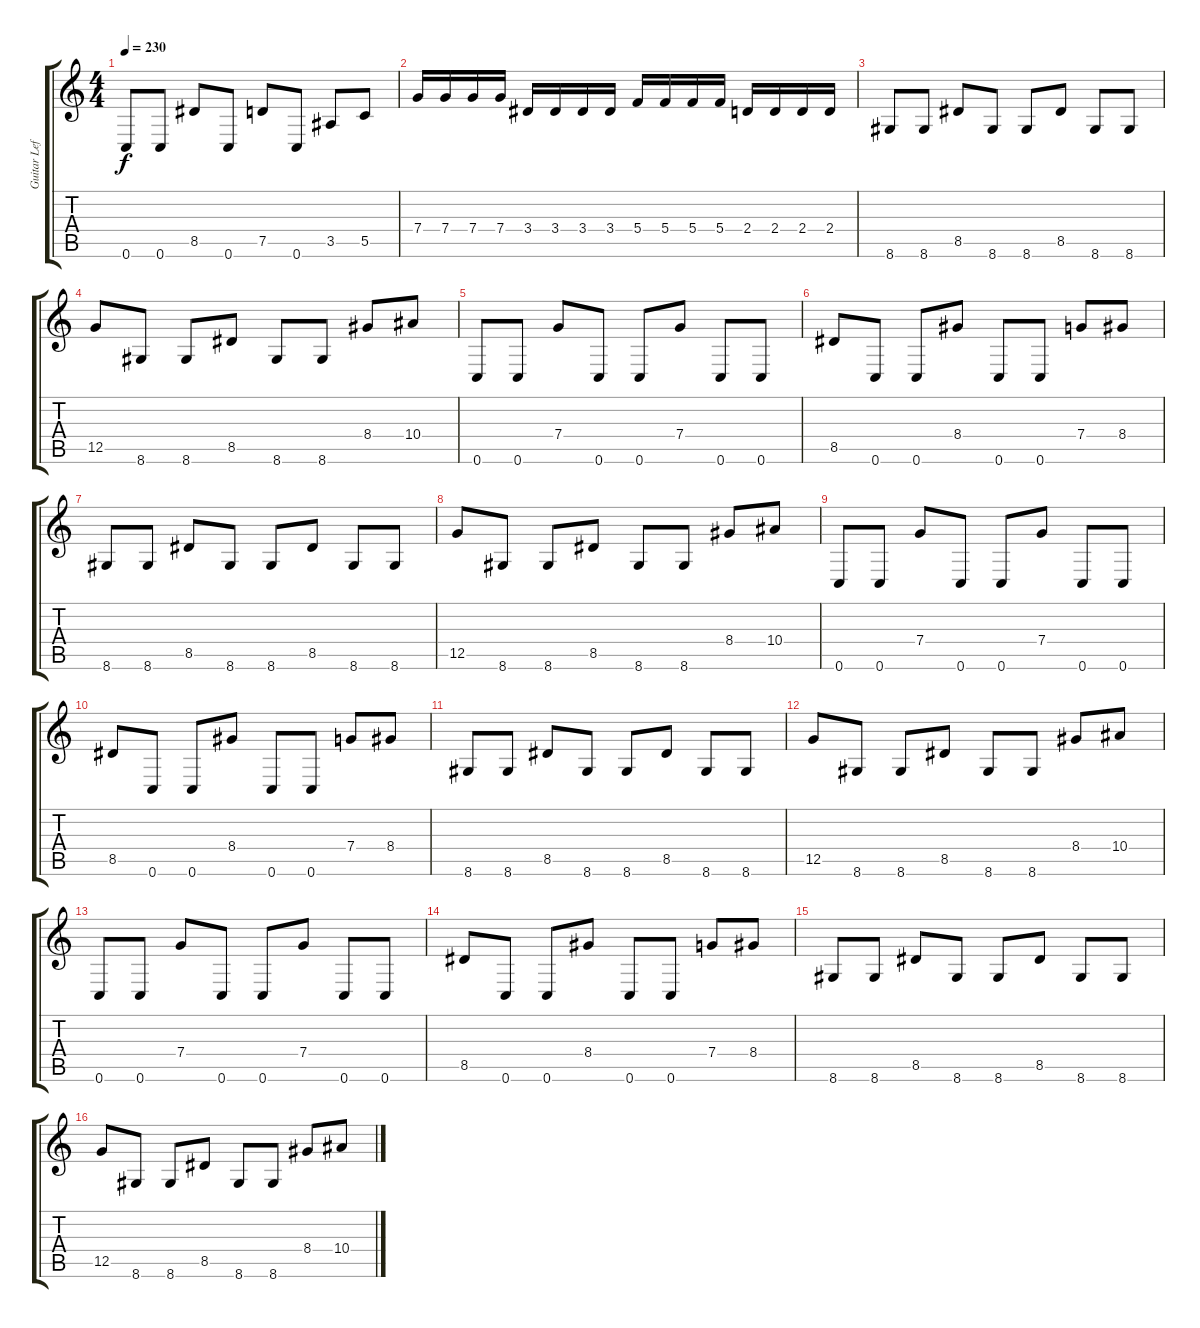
\track ("Guitar Left" "Guitar Lef") {instrument distortionguitar bank 255}
\staff {score tabs}
\tuning (D4 A3 F3 C3 G2 C2) {hide}
\ts (4 4)
\tempo 230
\clef g2
\ks c
0.6.8{dy f} 0.6.8 8.5.8 0.6.8 7.5.8 0.6.8 3.5.8 5.5.8 |
7.4.16 7.4.16 7.4.16 7.4.16 3.4.16 3.4.16 3.4.16 3.4.16 5.4.16 5.4.16 5.4.16 5.4.16 2.4.16 2.4.16 2.4.16 2.4.16 |
8.6.8 8.6.8 8.5.8 8.6.8 8.6.8 8.5.8 8.6.8 8.6.8 |
12.5.8 8.6.8 8.6.8 8.5.8 8.6.8 8.6.8 8.4.8 10.4.8 |
0.6.8 0.6.8 7.4.8 0.6.8 0.6.8 7.4.8 0.6.8 0.6.8 |
8.5.8 0.6.8 0.6.8 8.4.8 0.6.8 0.6.8 7.4.8 8.4.8 |
8.6.8 8.6.8 8.5.8 8.6.8 8.6.8 8.5.8 8.6.8 8.6.8 |
12.5.8 8.6.8 8.6.8 8.5.8 8.6.8 8.6.8 8.4.8 10.4.8 |
0.6.8 0.6.8 7.4.8 0.6.8 0.6.8 7.4.8 0.6.8 0.6.8 |
8.5.8 0.6.8 0.6.8 8.4.8 0.6.8 0.6.8 7.4.8 8.4.8 |
8.6.8 8.6.8 8.5.8 8.6.8 8.6.8 8.5.8 8.6.8 8.6.8 |
12.5.8 8.6.8 8.6.8 8.5.8 8.6.8 8.6.8 8.4.8 10.4.8 |
0.6.8 0.6.8 7.4.8 0.6.8 0.6.8 7.4.8 0.6.8 0.6.8 |
8.5.8 0.6.8 0.6.8 8.4.8 0.6.8 0.6.8 7.4.8 8.4.8 |
8.6.8 8.6.8 8.5.8 8.6.8 8.6.8 8.5.8 8.6.8 8.6.8 |
12.5.8 8.6.8 8.6.8 8.5.8 8.6.8 8.6.8 8.4.8 10.4.8
